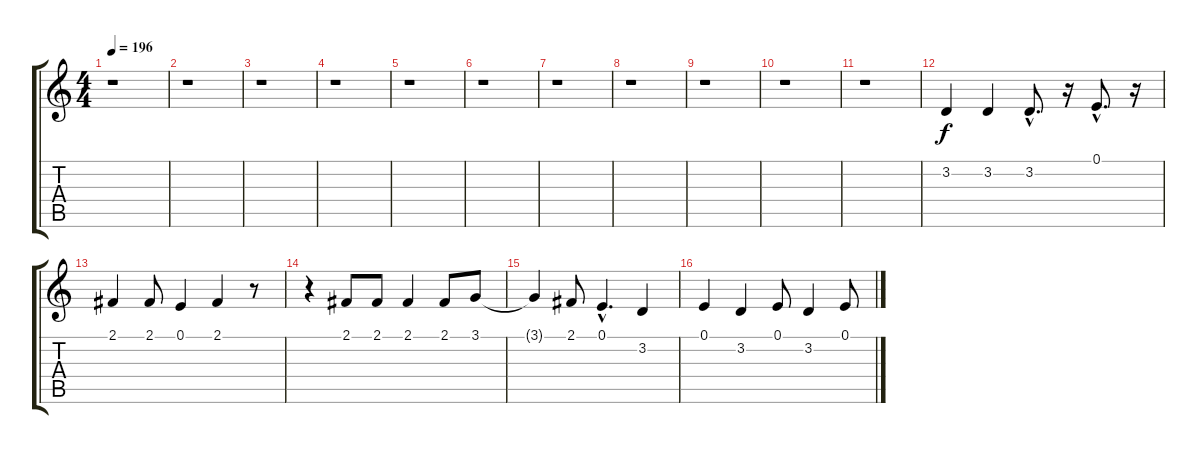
\track "" {instrument fx5brightness}
\staff {score tabs}
\tuning (E4 B3 G3 D3 A2 E2) {hide}
\ts (4 4)
\tempo 196
\clef g2
\ks c
r.1{dy f} |
r.1 |
r.1 |
r.1 |
r.1 |
r.1 |
r.1 |
r.1 |
r.1 |
r.1 |
r.1 |
3.2.4 3.2.4 3.2{hac}.8{d} r.16 0.1{hac}.8{d} r.16 |
2.1.4 2.1.8 0.1.4 2.1.4 r.8 |
r.4 2.1.8 2.1.8 2.1.4 2.1.8 3.1.8 |
3.1{t}.4 2.1.8 0.1{hac}.4{d} 3.2.4 |
0.1.4 3.2.4 0.1.8 3.2.4 0.1.8
